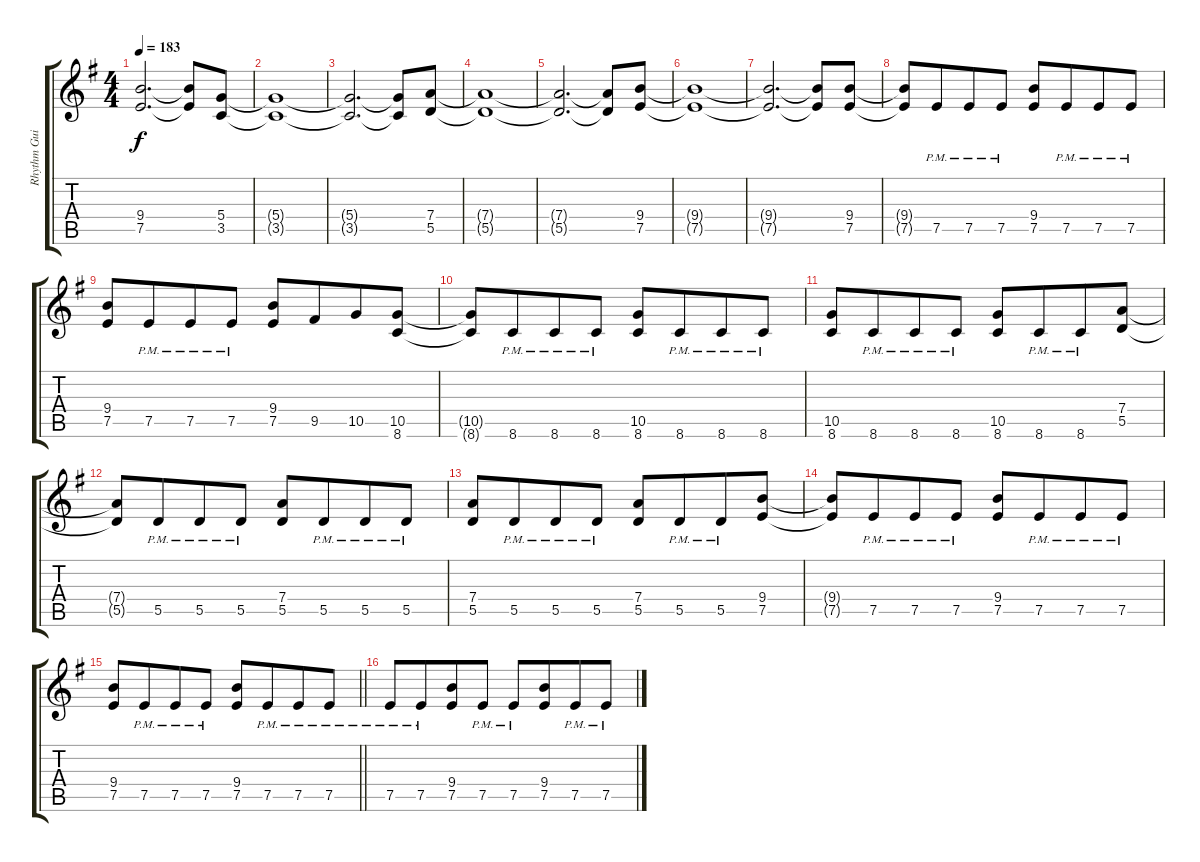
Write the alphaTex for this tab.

\track ("Rhythm Guitar" "Rhythm Gui") {instrument distortionguitar}
\staff {score tabs}
\tuning (E4 B3 G3 D3 A2 E2) {hide}
\ts (4 4)
\tempo 183
\clef g2
\ks g
(9.4{t} 7.5{t}).2{d dy f} (9.4{t} 7.5{t}).8 (5.4 3.5).8 |
(5.4{t} 3.5{t}).1 |
(5.4{t} 3.5{t}).2{d} (5.4{t} 3.5{t}).8 (7.4 5.5).8 |
(7.4{t} 5.5{t}).1 |
(7.4{t} 5.5{t}).2{d} (7.4{t} 5.5{t}).8 (9.4 7.5).8 |
(9.4{t} 7.5{t}).1 |
(9.4{t} 7.5{t}).2{d} (9.4{t} 7.5{t}).8 (9.4 7.5).8 |
(9.4{t} 7.5{t}).8 7.5{pm}.8{beam merge} 7.5{pm}.8 7.5{pm}.8 (9.4 7.5).8 7.5{pm}.8{beam merge} 7.5{pm}.8 7.5{pm}.8 |
(9.4 7.5).8 7.5{pm}.8{beam merge} 7.5{pm}.8 7.5{pm}.8 (9.4 7.5).8 9.5.8{beam merge} 10.5.8 (10.5 8.6).8 |
(10.5{t} 8.6{t}).8 8.6{pm}.8{beam merge} 8.6{pm}.8 8.6{pm}.8 (10.5 8.6).8 8.6{pm}.8{beam merge} 8.6{pm}.8 8.6{pm}.8 |
(10.5 8.6).8 8.6{pm}.8{beam merge} 8.6{pm}.8 8.6{pm}.8 (10.5 8.6).8 8.6{pm}.8{beam merge} 8.6{pm}.8 (7.4 5.5).8 |
(7.4{t} 5.5{t}).8 5.5{pm}.8{beam merge} 5.5{pm}.8 5.5{pm}.8 (7.4 5.5).8 5.5{pm}.8{beam merge} 5.5{pm}.8 5.5{pm}.8 |
(7.4 5.5).8 5.5{pm}.8{beam merge} 5.5{pm}.8 5.5{pm}.8 (7.4 5.5).8 5.5{pm}.8{beam merge} 5.5{pm}.8 (9.4 7.5).8 |
(9.4{t} 7.5{t}).8 7.5{pm}.8{beam merge} 7.5{pm}.8 7.5{pm}.8 (9.4 7.5).8 7.5{pm}.8{beam merge} 7.5{pm}.8 7.5{pm}.8 |
\barLineRight lightlight
(9.4 7.5).8 7.5{pm}.8{beam merge} 7.5{pm}.8 7.5{pm}.8 (9.4 7.5).8 7.5{pm}.8{beam merge} 7.5{pm}.8 7.5{pm}.8 |
7.5{pm}.8 7.5{pm}.8{beam merge} (9.4 7.5).8 7.5{pm}.8 7.5{pm}.8 (9.4 7.5).8{beam merge} 7.5{pm}.8 7.5{pm}.8
